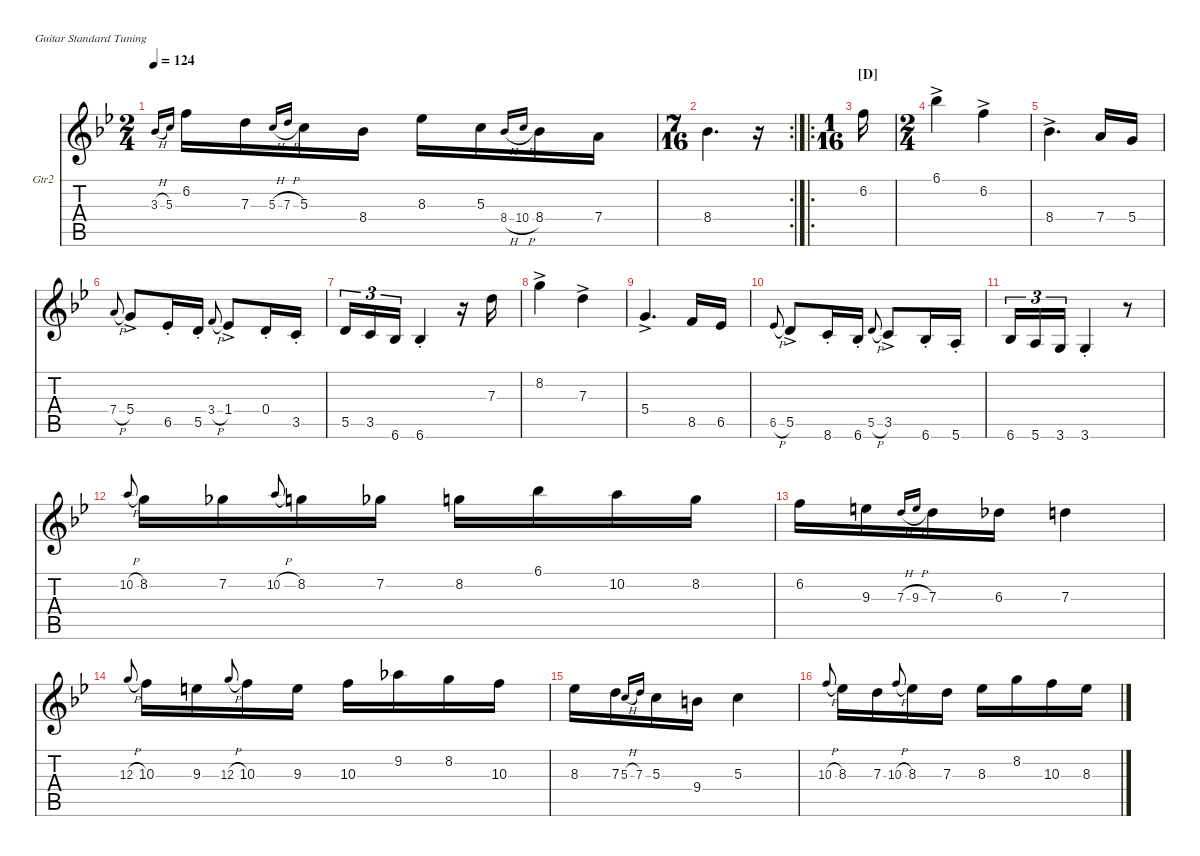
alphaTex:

\defaultSystemsLayout 4
\hideDynamics
\bracketExtendMode nobrackets
\firstSystemTrackNameOrientation horizontal
\otherSystemsTrackNameOrientation horizontal
\track ("Electric Guitar 2" "Gtr2") {instrument distortionguitar}
\staff {score tabs}
\tuning (E4 B3 G3 D3 A2 E2)
\ts (2 4)
\tempo 124
\clef g2
\ks gminor
3.3{h}.16{gr onbeat dy f} 5.3.16{gr onbeat} 6.2.16 7.3.16 5.3{h}.16{gr onbeat} 7.3{h}.16{gr onbeat} 5.3.16 8.4.16{beam split} 8.3.16 5.3.16 8.4{h}.16{gr onbeat} 10.4{h}.16{gr onbeat} 8.4.16 7.4.16 |
\rc 2
\ts (7 16)
8.4.4{d} r.16 |
\ro
\ts (1 16)
\section ("D" "")
6.2.16 |
\ts (2 4)
6.1{ac}.4 6.2{ac}.4 |
8.4{ac}.4{d} 7.4.16 5.4.16 |
7.4{h}.8{gr onbeat} 5.4{ac}.8 6.5{st}.16 5.5{st}.16{beam split} 3.4{h}.8{gr onbeat beam split} 1.4{ac}.8 0.4{st}.16 3.5{st}.16 |
5.5.16{tu (3 2)} 3.5.16{tu (3 2)} 6.6.16{tu (3 2)} 6.6{st}.4 r.16 7.3.16 |
8.2{ac}.4 7.3{ac}.4 |
5.4{ac}.4{d} 8.5.16 6.5.16 |
6.5{h}.8{gr onbeat} 5.5{ac}.8 8.6{st}.16 6.6{st}.16{beam split} 5.5{h}.8{gr onbeat beam split} 3.5{ac}.8 6.6{st}.16 5.6{st}.16 |
6.6.16{tu (3 2)} 5.6.16{tu (3 2)} 3.6.16{tu (3 2)} 3.6{st}.4 r.8 |
10.2{h}.8{gr onbeat} 8.2.16 7.2.16 10.2{h}.8{gr onbeat} 8.2.16 7.2.16{beam split} 8.2.16 6.1.16 10.2.16 8.2.16 |
6.2.16 9.3.16 7.3{h}.16{gr onbeat} 9.3{h}.16{gr onbeat} 7.3.16 6.3.16 7.3.4 |
12.3{h}.8{gr onbeat} 10.3.16 9.3.16 12.3{h}.8{gr onbeat} 10.3.16 9.3.16{beam split} 10.3.16 9.2.16 8.2.16 10.3.16 |
8.3.16 7.3.16 5.3{h}.16{gr onbeat} 7.3.16{gr onbeat} 5.3.16 9.4.16 5.3.4 |
10.3{h}.8{gr onbeat} 8.3.16 7.3.16 10.3{h}.8{gr onbeat} 8.3.16 7.3.16{beam split} 8.3.16 8.2.16 10.3.16 8.3.16
